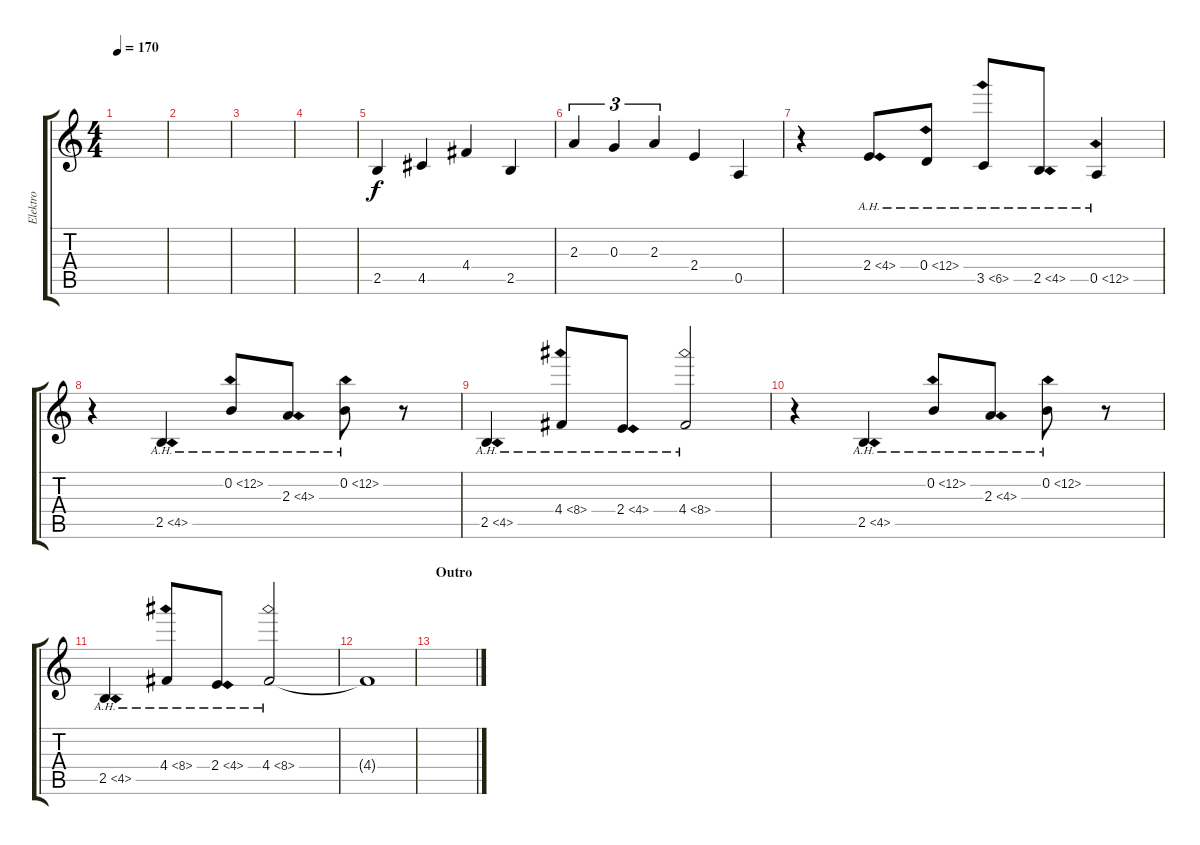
\track ("Elektro" "Elektro") {instrument distortionguitar}
\staff {score tabs}
\tuning (E4 B3 G3 D3 A2 E2) {hide}
\ts (4 4)
\tempo 170
\clef g2
\ks c
|
|
|
|
2.5.4 4.5.4 4.4.4 2.5.4 |
2.3.4{tu (3 2)} 0.3.4{tu (3 2)} 2.3.4{tu (3 2)} 2.4.4 0.5.4 |
r.4 2.4{ah 2}.8 0.4{ah 12}.8 3.5{ah 3}.8 2.5{ah 2}.8 0.5{ah 12}.4 |
r.4 2.5{ah 2}.4 0.2{ah 12}.8 2.3{ah 2}.8 0.2{ah 12}.8 r.8 |
2.5{ah 2}.4 4.4{ah 4}.8 2.4{ah 2}.8 4.4{ah 4}.2 |
r.4 2.5{ah 2}.4 0.2{ah 12}.8 2.3{ah 2}.8 0.2{ah 12}.8 r.8 |
2.5{ah 2}.4 4.4{ah 4}.8 2.4{ah 2}.8 4.4{ah 4}.2 |
4.4{t}.1 |
\section ("" "Outro")
